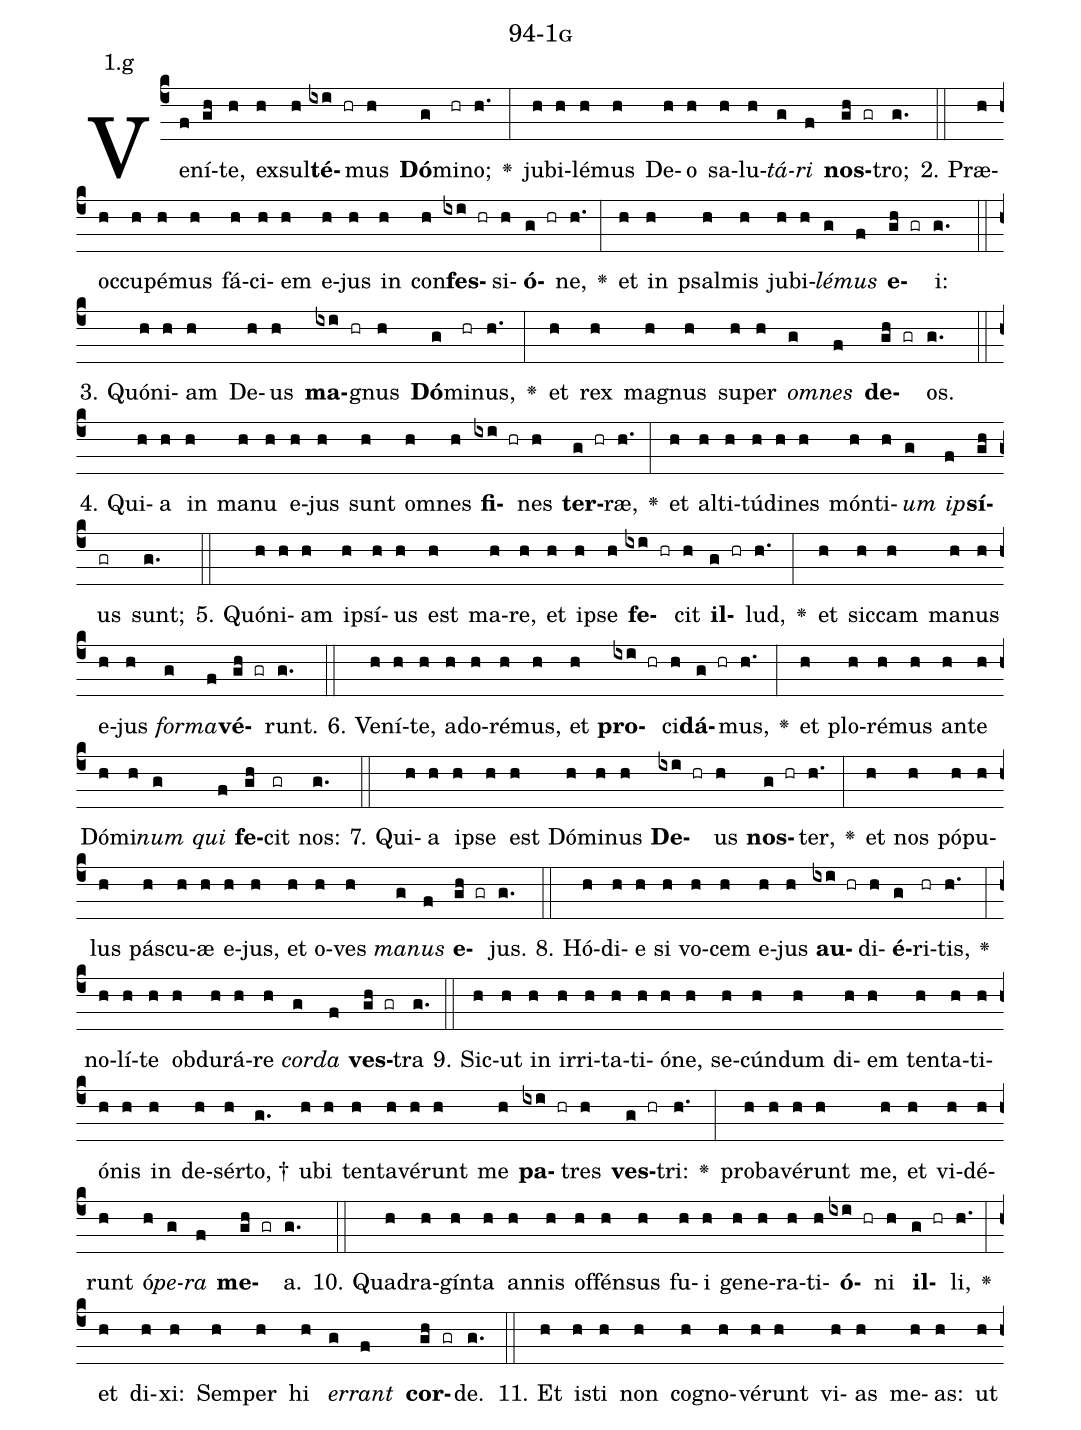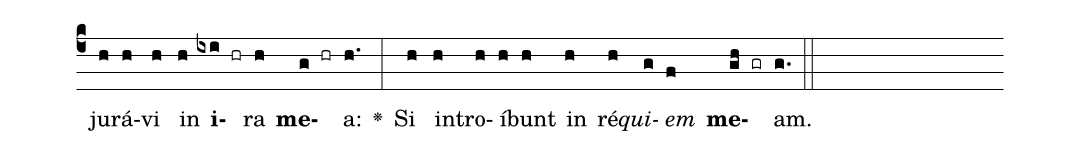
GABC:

name: 94-1g;
annotation: 1.g;
%%
(c4)Ve(f)ní(gh)te,(h) ex(h)sul(h)<b>té</b>(ixi hr)mus(h) <b>Dó</b>(g)mi(hr)no;(h.) <v>\greheightstar</v>(:) ju(h)bi(h)lé(h)mus(h) De(h)o(h) sa(h)lu(h)<i>tá</i>(g)<i>ri</i>(f) <b>nos</b>(gh gr)tro;(g.) (::)
2. Præ(h)oc(h)cu(h)pé(h)mus(h) fá(h)ci(h)em(h) e(h)jus(h) in(h) con(h)<b>fes</b>(ixi hr)si(h)<b>ó</b>(g hr)ne,(h.) <v>\greheightstar</v>(:) et(h) in(h) psal(h)mis(h) ju(h)bi(h)<i>lé</i>(g)<i>mus</i>(f) <b>e</b>(gh gr)i:(g.) (::)
3. Quón(h)i(h)am(h) De(h)us(h) <b>ma</b>(ixi hr)gnus(h) <b>Dó</b>(g)mi(hr)nus,(h.) <v>\greheightstar</v>(:) et(h) rex(h) ma(h)gnus(h) su(h)per(h) <i>om</i>(g)<i>nes</i>(f) <b>de</b>(gh gr)os.(g.) (::)
4. Qui(h)a(h) in(h) ma(h)nu(h) e(h)jus(h) sunt(h) om(h)nes(h) <b>fi</b>(ixi hr)nes(h) <b>ter</b>(g hr)ræ,(h.) <v>\greheightstar</v>(:) et(h) al(h)ti(h)tú(h)di(h)nes(h) món(h)ti(h)<i>um</i>(g) <i>ip</i>(f)<b>sí</b>(gh)us(gr) sunt;(g.) (::)
5. Quón(h)i(h)am(h) ip(h)sí(h)us(h) est(h) ma(h)re,(h) et(h) ip(h)se(h) <b>fe</b>(ixi hr)cit(h) <b>il</b>(g hr)lud,(h.) <v>\greheightstar</v>(:) et(h) sic(h)cam(h) ma(h)nus(h) e(h)jus(h) <i>for</i>(g)<i>ma</i>(f)<b>vé</b>(gh gr)runt.(g.) (::)
6. Ve(h)ní(h)te,(h) ad(h)o(h)ré(h)mus,(h) et(h) <b>pro</b>(ixi hr)ci(h)<b>dá</b>(g hr)mus,(h.) <v>\greheightstar</v>(:) et(h) plo(h)ré(h)mus(h) an(h)te(h) Dó(h)mi(h)<i>num</i>(g) <i>qui</i>(f) <b>fe</b>(gh)cit(gr) nos:(g.) (::)
7. Qui(h)a(h) ip(h)se(h) est(h) Dó(h)mi(h)nus(h) <b>De</b>(ixi hr)us(h) <b>nos</b>(g hr)ter,(h.) <v>\greheightstar</v>(:) et(h) nos(h) pó(h)pu(h)lus(h) pás(h)cu(h)æ(h) e(h)jus,(h) et(h) o(h)ves(h) <i>ma</i>(g)<i>nus</i>(f) <b>e</b>(gh gr)jus.(g.) (::)
8. Hó(h)di(h)e(h) si(h) vo(h)cem(h) e(h)jus(h) <b>au</b>(ixi hr)di(h)<b>é</b>(g)ri(hr)tis,(h.) <v>\greheightstar</v>(:) no(h)lí(h)te(h) ob(h)du(h)rá(h)re(h) <i>cor</i>(g)<i>da</i>(f) <b>ves</b>(gh gr)tra(g.) (::)
9. Sic(h)ut(h) in(h) ir(h)ri(h)ta(h)ti(h)ó(h)ne,(h) se(h)cún(h)dum(h) di(h)em(h) ten(h)ta(h)ti(h)ó(h)nis(h) in(h) de(h)sér(h)to, †(g.) u(h)bi(h) ten(h)ta(h)vé(h)runt(h) me(h) <b>pa</b>(ixi hr)tres(h) <b>ves</b>(g hr)tri:(h.) <v>\greheightstar</v>(:) pro(h)ba(h)vé(h)runt(h) me,(h) et(h) vi(h)dé(h)runt(h) ó(h)<i>pe</i>(g)<i>ra</i>(f) <b>me</b>(gh gr)a.(g.) (::)
10. Qua(h)dra(h)gín(h)ta(h) an(h)nis(h) of(h)fén(h)sus(h) fu(h)i(h) ge(h)ne(h)ra(h)ti(h)<b>ó</b>(ixi hr)ni(h) <b>il</b>(g hr)li,(h.) <v>\greheightstar</v>(:) et(h) di(h)xi:(h) Sem(h)per(h) hi(h) <i>er</i>(g)<i>rant</i>(f) <b>cor</b>(gh gr)de.(g.) (::)
11. Et(h) is(h)ti(h) non(h) co(h)gno(h)vé(h)runt(h) vi(h)as(h) me(h)as:(h) ut(h) ju(h)rá(h)vi(h) in(h) <b>i</b>(ixi hr)ra(h) <b>me</b>(g hr)a:(h.) <v>\greheightstar</v>(:) Si(h) in(h)tro(h)í(h)bunt(h) in(h) ré(h)<i>qui</i>(g)<i>em</i>(f) <b>me</b>(gh gr)am.(g.) (::)
